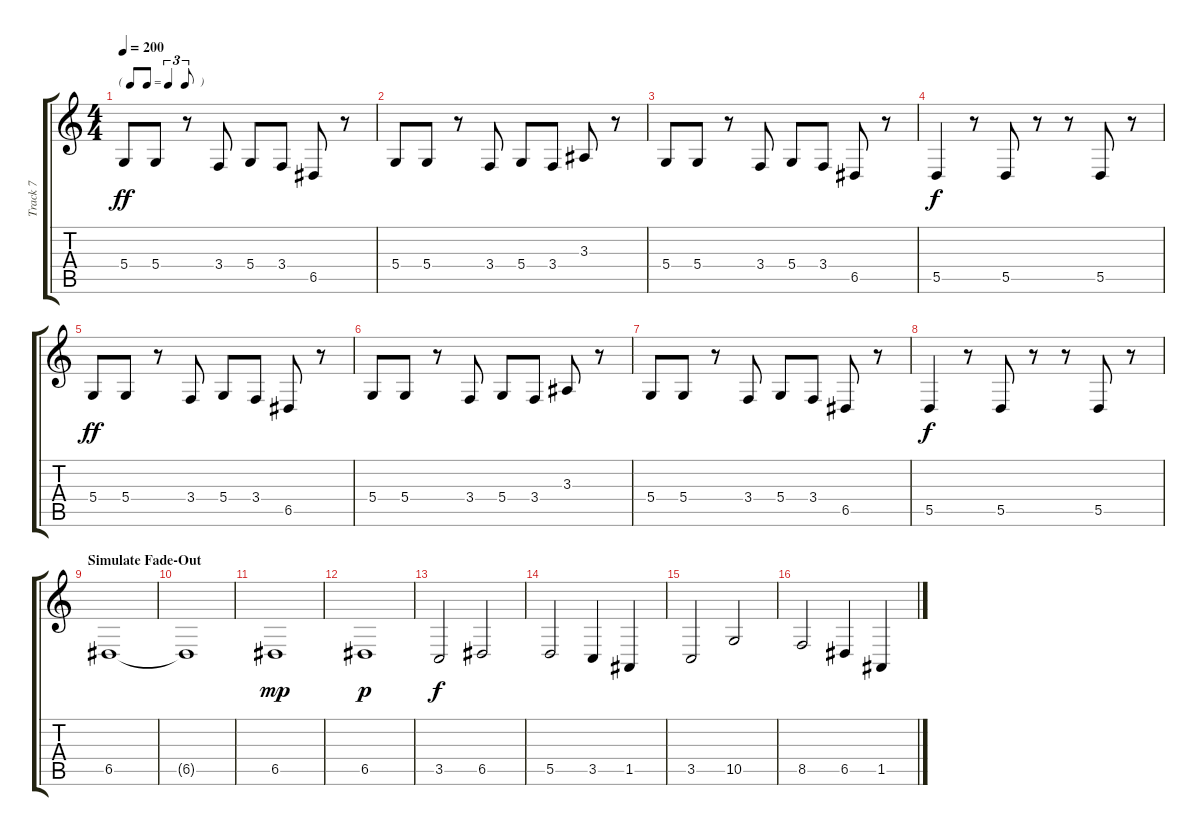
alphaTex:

\track ("Track 7" "Track 7") {instrument trombone}
\staff {score tabs}
\tuning (E4 B3 G3 D3 A2 E2) {hide}
\ts (4 4)
\tf triplet8th
\tempo 200
\clef g2
\ks c
5.4.8{dy ff} 5.4.8 r.8 3.4.8 5.4.8 3.4.8 6.5.8 r.8 |
5.4.8 5.4.8 r.8 3.4.8 5.4.8 3.4.8 3.3.8 r.8 |
5.4.8 5.4.8 r.8 3.4.8 5.4.8 3.4.8 6.5.8 r.8 |
5.5.4{dy f} r.8 5.5.8 r.8 r.8 5.5.8 r.8 |
5.4.8{dy ff} 5.4.8 r.8 3.4.8 5.4.8 3.4.8 6.5.8 r.8 |
5.4.8 5.4.8 r.8 3.4.8 5.4.8 3.4.8 3.3.8 r.8 |
5.4.8 5.4.8 r.8 3.4.8 5.4.8 3.4.8 6.5.8 r.8 |
5.5.4{dy f} r.8 5.5.8 r.8 r.8 5.5.8 r.8 |
\section ("" "Simulate Fade-Out")
6.5.1 |
6.5{t}.1 |
6.5.1{dy mp} |
6.5.1{dy p} |
3.5.2{dy f} 6.5.2 |
5.5.2 3.5.4 1.5.4 |
3.5.2 10.5.2 |
8.5.2 6.5.4 1.5.4
